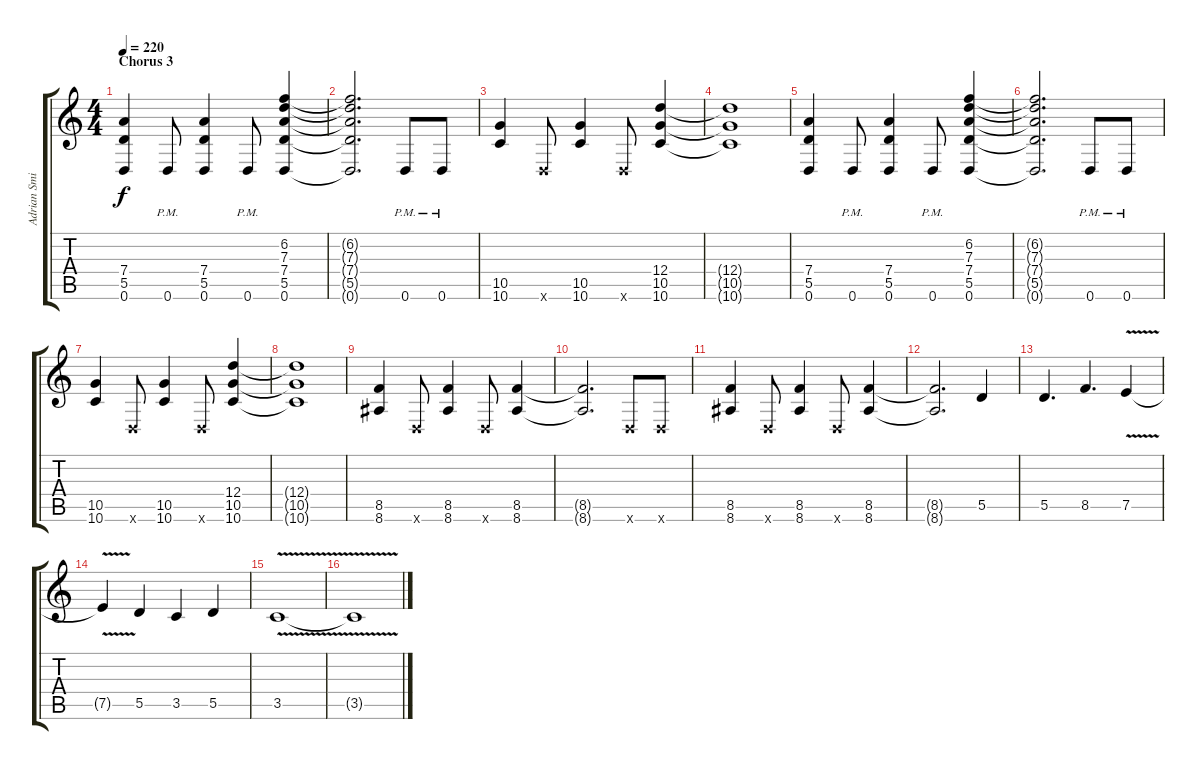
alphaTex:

\track ("Adrian Smith" "Adrian Smi") {instrument overdrivenguitar}
\staff {score tabs}
\tuning (E4 B3 G3 D3 A2 D2) {hide}
\ts (4 4)
\section ("" "Chorus 3")
\tempo 220
\clef g2
\ks c
(7.4 5.5 0.6).4{dy f} 0.6{pm}.8 (7.4 5.5 0.6).4 0.6{pm}.8 (6.2 7.3 7.4 5.5 0.6).4 |
(6.2{t} 7.3{t} 7.4{t} 5.5{t} 0.6{t}).2{d} 0.6{pm}.8 0.6{pm}.8 |
(10.5 10.6).4 0.6{x}.8 (10.5 10.6).4 0.6{x}.8 (12.4 10.5 10.6).4 |
(12.4{t} 10.5{t} 10.6{t}).1 |
(7.4 5.5 0.6).4 0.6{pm}.8 (7.4 5.5 0.6).4 0.6{pm}.8 (6.2 7.3 7.4 5.5 0.6).4 |
(6.2{t} 7.3{t} 7.4{t} 5.5{t} 0.6{t}).2{d} 0.6{pm}.8 0.6{pm}.8 |
(10.5 10.6).4 0.6{x}.8 (10.5 10.6).4 0.6{x}.8 (12.4 10.5 10.6).4 |
(12.4{t} 10.5{t} 10.6{t}).1 |
(8.5 8.6).4 0.6{x}.8 (8.5 8.6).4 0.6{x}.8 (8.5 8.6).4 |
(8.5{t} 8.6{t}).2{d} 0.6{x}.8 0.6{x}.8 |
(8.5 8.6).4 0.6{x}.8 (8.5 8.6).4 0.6{x}.8 (8.5 8.6).4 |
(8.5{t} 8.6{t}).2{d} 5.5.4 |
5.5.4{d} 8.5.4{d} 7.5{v}.4 |
7.5{t}.4 5.5.4 3.5.4 5.5.4 |
3.5{v}.1 |
3.5{t}.1
